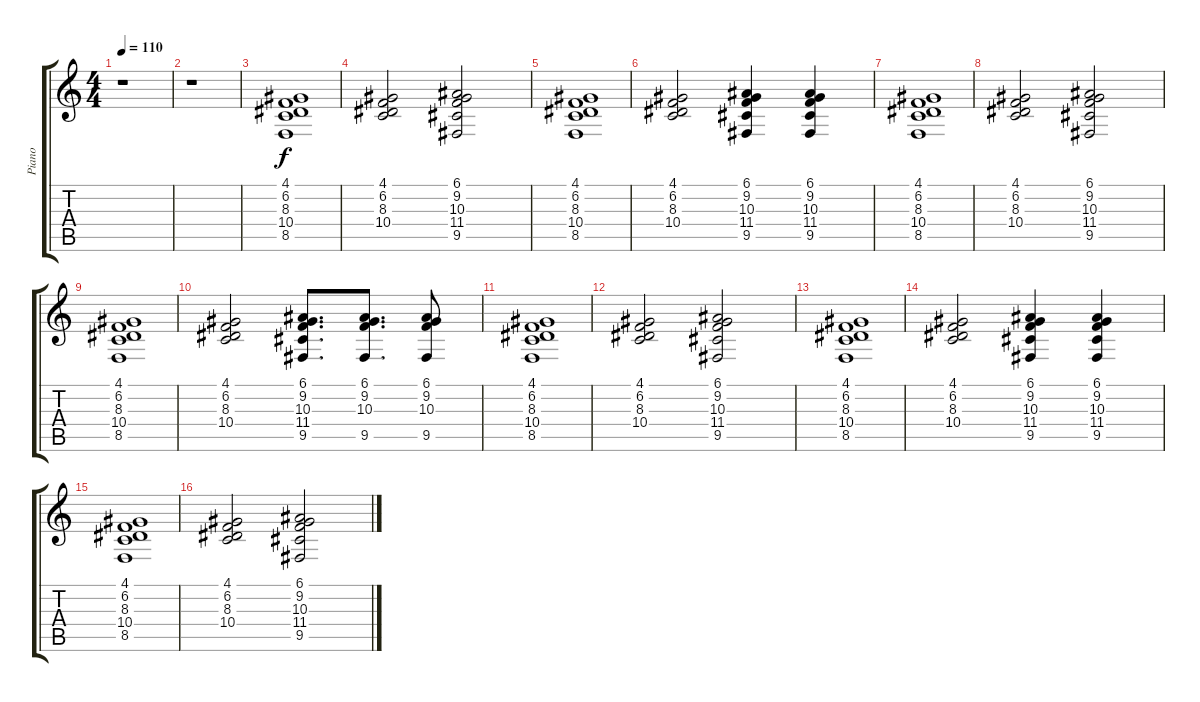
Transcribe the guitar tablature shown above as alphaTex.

\track ("Piano" "Piano") {instrument acousticgrandpiano}
\staff {score tabs}
\tuning (E4 B3 G3 D3 A2 E2) {hide}
\ts (4 4)
\tempo 110
\clef g2
\ks c
r.1{dy f} |
r.1 |
(4.1 6.2 8.3 10.4 8.5).1 |
(4.1 6.2 8.3 10.4).2 (6.1 9.2 10.3 11.4 9.5).2 |
(4.1 6.2 8.3 10.4 8.5).1 |
(4.1 6.2 8.3 10.4).2 (6.1 9.2 10.3 11.4 9.5).4 (6.1 9.2 10.3 11.4 9.5).4 |
(4.1 6.2 8.3 10.4 8.5).1 |
(4.1 6.2 8.3 10.4).2 (6.1 9.2 10.3 11.4 9.5).2 |
(4.1 6.2 8.3 10.4 8.5).1 |
(4.1 6.2 8.3 10.4).2 (6.1 9.2 10.3 11.4 9.5).8{d} (6.1 9.2 10.3 9.5).8{d} (6.1 9.2 10.3 9.5).8 |
(4.1 6.2 8.3 10.4 8.5).1 |
(4.1 6.2 8.3 10.4).2 (6.1 9.2 10.3 11.4 9.5).2 |
(4.1 6.2 8.3 10.4 8.5).1 |
(4.1 6.2 8.3 10.4).2 (6.1 9.2 10.3 11.4 9.5).4 (6.1 9.2 10.3 11.4 9.5).4 |
(4.1 6.2 8.3 10.4 8.5).1 |
(4.1 6.2 8.3 10.4).2 (6.1 9.2 10.3 11.4 9.5).2
